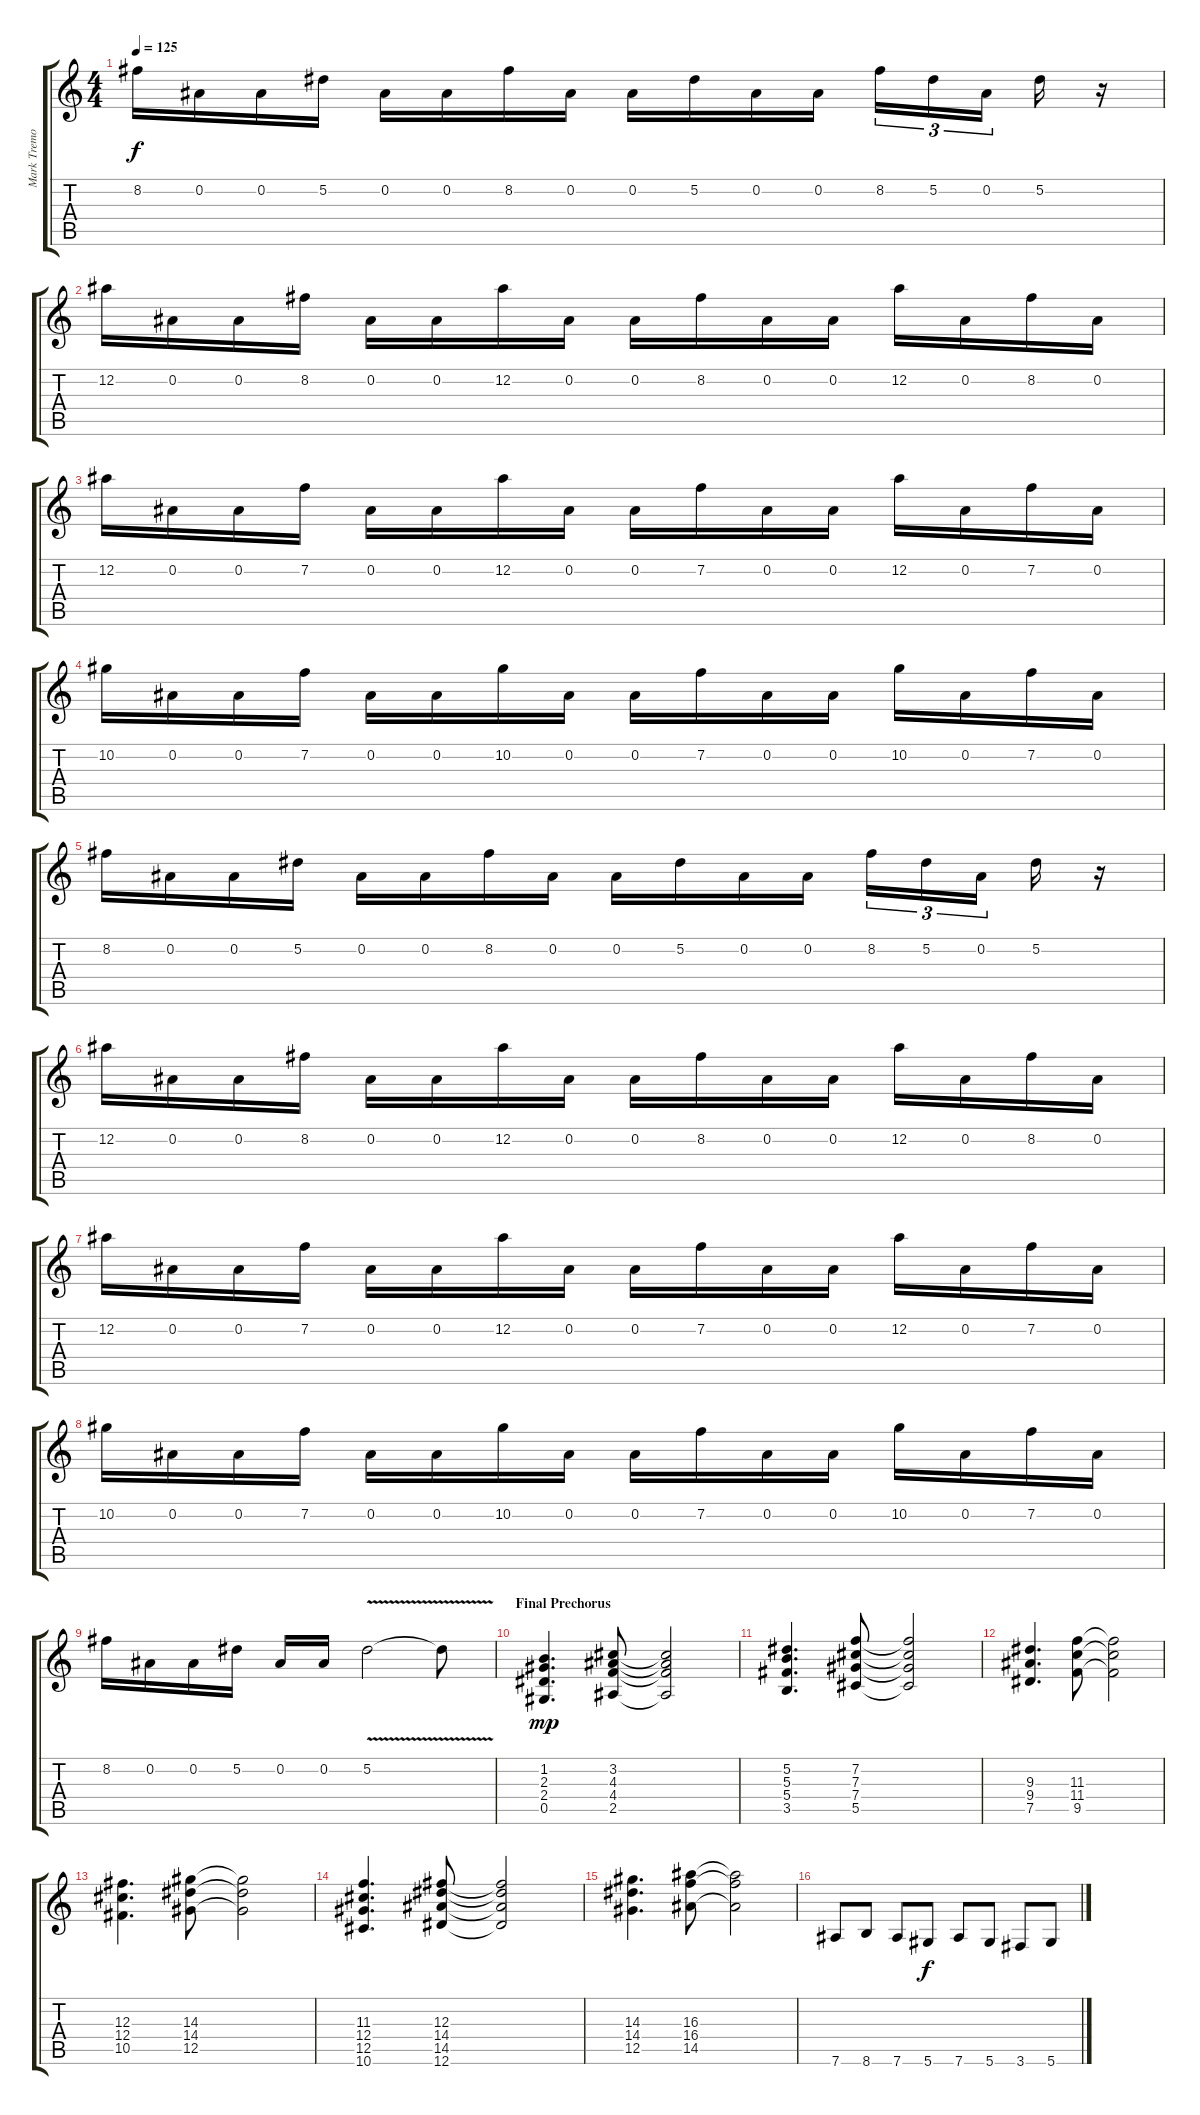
\track ("Mark Tremonti - Lead Guitar" "Mark Tremo") {instrument distortionguitar}
\staff {score tabs}
\tuning (Eb4 Bb3 Gb3 Db3 Ab2 Eb2) {hide}
\ts (4 4)
\tempo 125
\clef g2
\ks c
8.2.16{dy f} 0.2.16 0.2.16 5.2.16 0.2.16 0.2.16 8.2.16 0.2.16 0.2.16 5.2.16 0.2.16 0.2.16 8.2.16{tu (3 2)} 5.2.16{tu (3 2)} 0.2.16{tu (3 2)} 5.2.16 r.16 |
12.2.16 0.2.16 0.2.16 8.2.16 0.2.16 0.2.16 12.2.16 0.2.16 0.2.16 8.2.16 0.2.16 0.2.16 12.2.16 0.2.16 8.2.16 0.2.16 |
12.2.16 0.2.16 0.2.16 7.2.16 0.2.16 0.2.16 12.2.16 0.2.16 0.2.16 7.2.16 0.2.16 0.2.16 12.2.16 0.2.16 7.2.16 0.2.16 |
10.2.16 0.2.16 0.2.16 7.2.16 0.2.16 0.2.16 10.2.16 0.2.16 0.2.16 7.2.16 0.2.16 0.2.16 10.2.16 0.2.16 7.2.16 0.2.16 |
8.2.16 0.2.16 0.2.16 5.2.16 0.2.16 0.2.16 8.2.16 0.2.16 0.2.16 5.2.16 0.2.16 0.2.16 8.2.16{tu (3 2)} 5.2.16{tu (3 2)} 0.2.16{tu (3 2)} 5.2.16 r.16 |
12.2.16 0.2.16 0.2.16 8.2.16 0.2.16 0.2.16 12.2.16 0.2.16 0.2.16 8.2.16 0.2.16 0.2.16 12.2.16 0.2.16 8.2.16 0.2.16 |
12.2.16 0.2.16 0.2.16 7.2.16 0.2.16 0.2.16 12.2.16 0.2.16 0.2.16 7.2.16 0.2.16 0.2.16 12.2.16 0.2.16 7.2.16 0.2.16 |
10.2.16 0.2.16 0.2.16 7.2.16 0.2.16 0.2.16 10.2.16 0.2.16 0.2.16 7.2.16 0.2.16 0.2.16 10.2.16 0.2.16 7.2.16 0.2.16 |
8.2.16 0.2.16 0.2.16 5.2.16 0.2.16 0.2.16 5.2{v}.2 5.2{t}.8 |
\section ("" "Final Prechorus")
(1.2 2.3 2.4 0.5).4{d dy mp} (3.2 4.3 4.4 2.5).8 (3.2{t} 4.3{t} 4.4{t} 2.5{t}).2 |
(5.2 5.3 5.4 3.5).4{d} (7.2 7.3 7.4 5.5).8 (7.2{t} 7.3{t} 7.4{t} 5.5{t}).2 |
(9.3 9.4 7.5).4{d} (11.3 11.4 9.5).8 (11.3{t} 11.4{t} 9.5{t}).2 |
(12.3 12.4 10.5).4{d} (14.3 14.4 12.5).8 (14.3{t} 14.4{t} 12.5{t}).2 |
(11.3 12.4 12.5 10.6).4{d} (12.3 14.4 14.5 12.6).8 (12.3{t} 14.4{t} 14.5{t} 12.6{t}).2 |
(14.3 14.4 12.5).4{d} (16.3 16.4 14.5).8 (16.3{t} 16.4{t} 14.5{t}).2 |
7.6.8 8.6.8 7.6.8 5.6.8{dy f} 7.6.8 5.6.8 3.6.8 5.6.8
